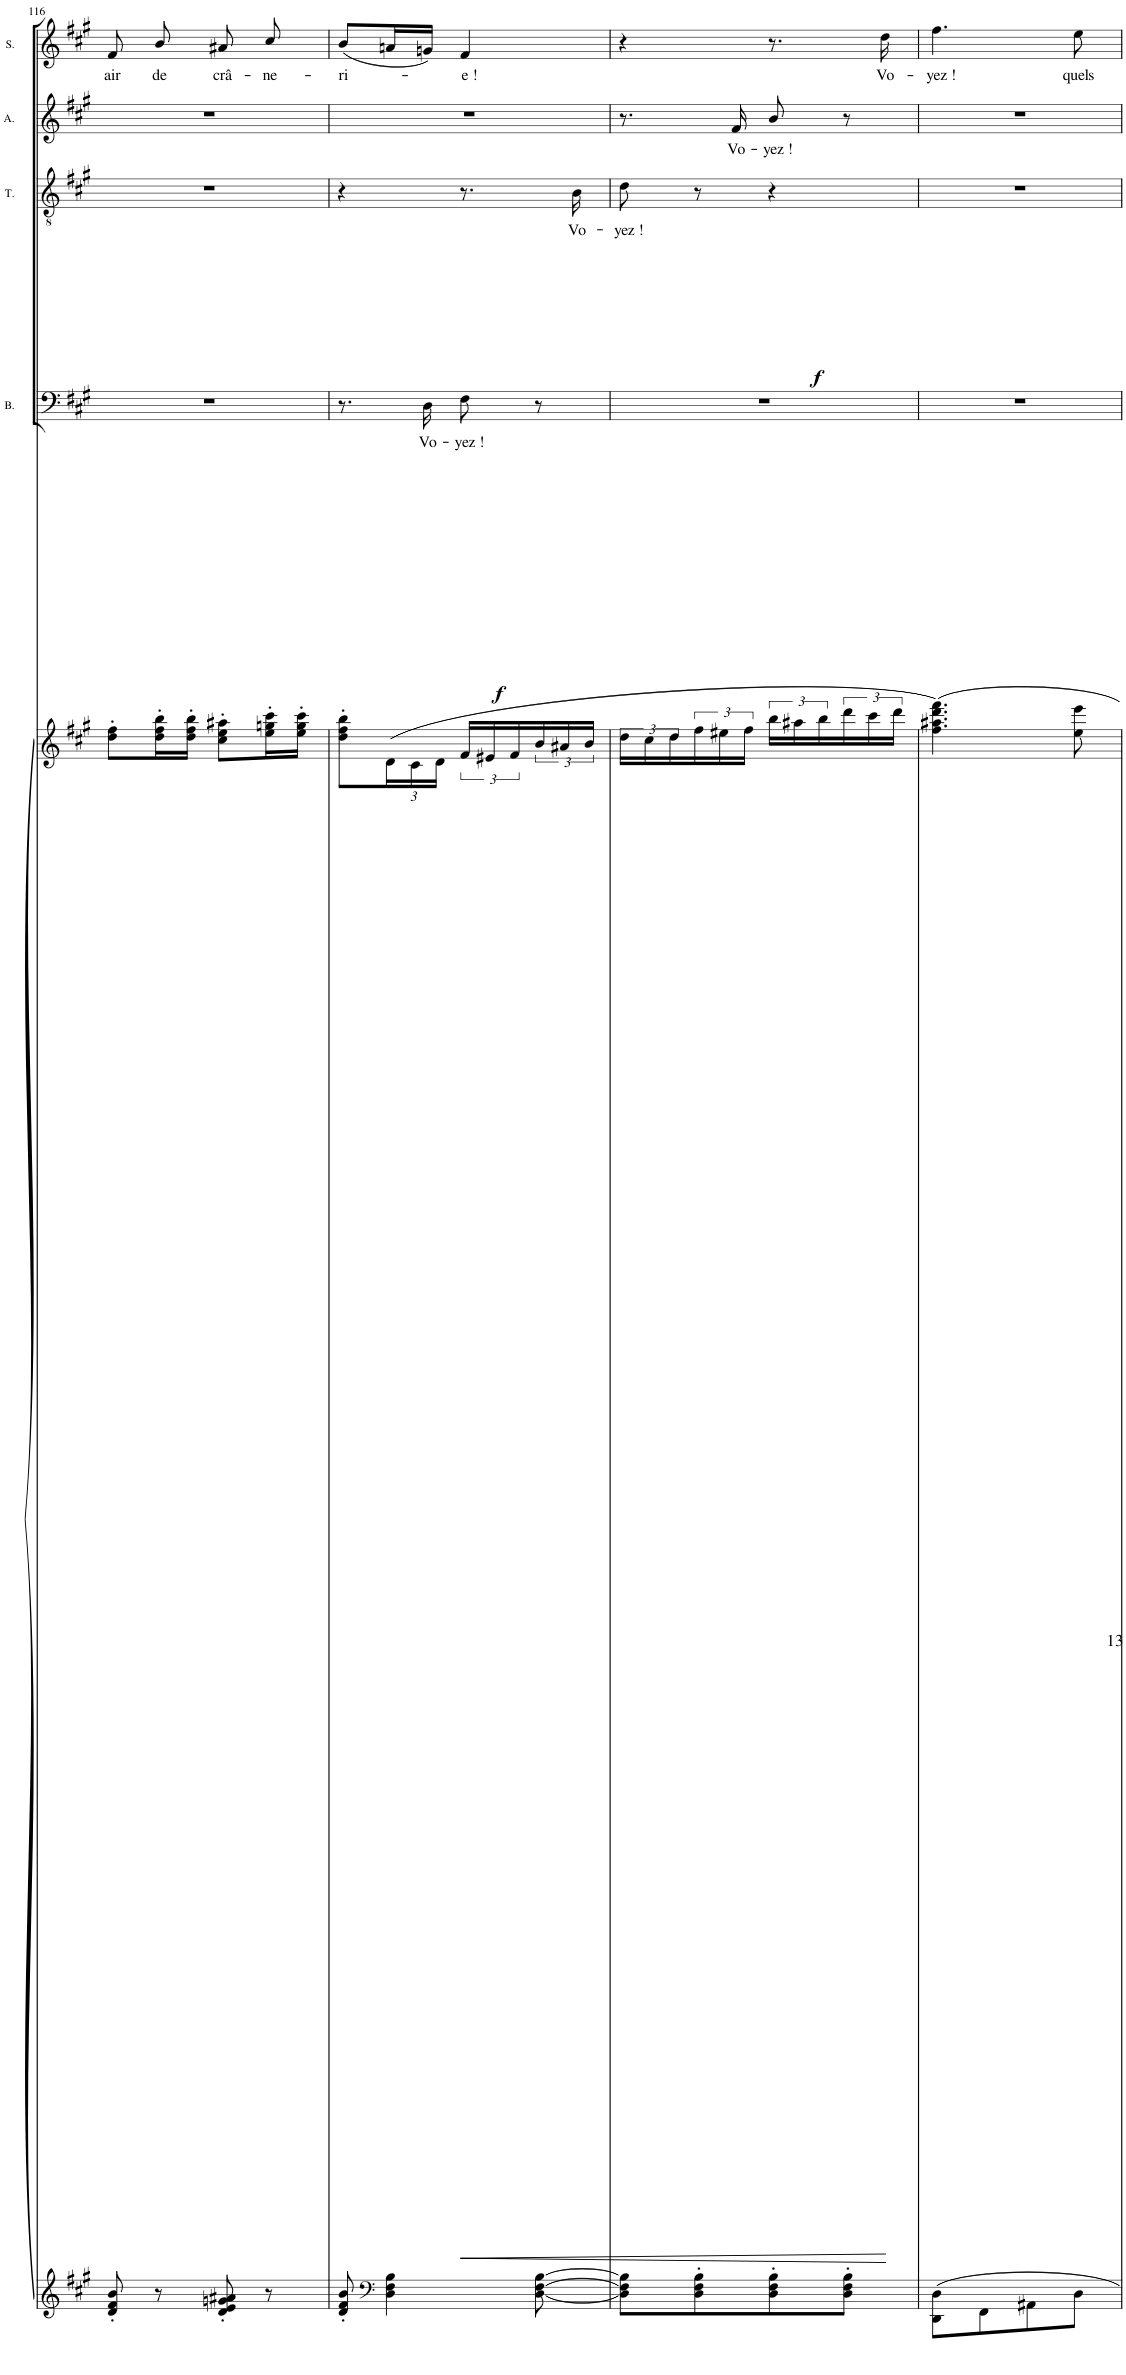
**kern	**kern	**dynam	**kern	**text	**dynam	**kern	**text	**dynam	**kern	**text	**kern	**text
*part5	*part5	*part5	*part4	*part4	*part4	*part3	*part3	*part3	*part2	*part2	*part1	*part1
*staff6	*staff5	*staff5/6	*staff4	*staff4	*staff4	*staff3	*staff3	*staff3	*staff2	*staff2	*staff1	*staff1
*I"Piano	*	*	*I"BASSES	*	*	*I"TENORS.	*	*	*I"ALTI.	*	*I"SOPRANI	*
*I'Pno	*	*	*I'B.	*	*	*I'T.	*	*	*I'A.	*	*I'S.	*
!!LO:PB:g=z
*clefG2	*clefG2	*	*clefF4	*	*	*clefGv2	*	*	*clefG2	*	*clefG2	*
*k[f#c#g#]	*k[f#c#g#]	*	*k[f#c#g#]	*	*	*k[f#c#g#]	*	*	*k[f#c#g#]	*	*k[f#c#g#]	*
*M2/4	*M2/4	*	*M2/4	*	*	*M2/4	*	*	*M2/4	*	*M2/4	*
=116	=116	=116	=116	=116	=116	=116	=116	=116	=116	=116	=116	=116
!	!	!	!	!	!	!	!	!	!	!	!	!LO:LY:b
8d/' 8f#/' 8b/'	8dd\' 8ff#\'L	.	2r	.	.	2r	.	.	2r	.	8f#/	air
!	!	!	!	!	!	!	!	!	!	!	!	!LO:LY:b
8r	16dd\' 16ff#\' 16bb\'L	.	.	.	.	.	.	.	.	.	8b/	de
.	16dd\' 16ff#\' 16bb\'JJ	.	.	.	.	.	.	.	.	.	.	.
!	!	!	!	!	!	!	!	!	!	!	!	!LO:LY:b
8d/' 8e/' 8gn/' 8a#X/'	8cc#\' 8ee\' 8aa#X\'L	.	.	.	.	.	.	.	.	.	8a#X/	crâ-
!	!	!	!	!	!	!	!	!	!	!	!	!LO:LY:b
8r	16ee\' 16ggn\' 16ccc#\'L	.	.	.	.	.	.	.	.	.	8cc#/	-ne-
.	16ee\' 16gg\' 16ccc#\'JJ	.	.	.	.	.	.	.	.	.	.	.
=117	=117	=117	=117	=117	=117	=117	=117	=117	=117	=117	=117	=117
!	!	!	!	!	!	!	!	!	!	!	!	!LO:LY:b
8d/' 8f#/' 8b/'	8dd\' 8ff#\' 8bb\'L	.	8.r	.	.	4r	.	.	2r	.	(8b/L	-ri-
*clefF4	*	*	*	*	*	*	*	*	*	*	*	*
*	*Xbrackettup	*	*	*	*	*	*	*	*	*	*	*
4D\ 4F#\ 4B\	(24d\L	.	.	.	.	.	.	.	.	.	16an/L	.
.	24c#\	.	.	.	.	.	.	.	.	.	.	.
!	!	!	!	!LO:LY:b	!LO:DY:b	!	!	!	!	!	!	!
.	.	.	16D\	Vo-	f	.	.	.	.	.	16gn/JJ)	.
.	24d\JJ	.	.	.	.	.	.	.	.	.	.	.
*	*brackettup	*	*	*	*	*	*	*	*	*	*	*
!	!	!LO:HP:b	!	!LO:LY:b	!	!	!	!	!	!	!	!LO:LY:b
.	24f#/LL	<	8F#\	-yez !	.	8.r	.	.	.	.	4f#/	-e !
.	24e#X/	.	.	.	.	.	.	.	.	.	.	.
.	24f#/	.	.	.	.	.	.	.	.	.	.	.
[8D\ [8F#\ [8B\	24b/	.	8r	.	.	.	.	.	.	.	.	.
.	24a#X/	.	.	.	.	.	.	.	.	.	.	.
!	!	!	!	!	!	!	!LO:LY:b	!LO:DY:b	!	!	!	!
.	.	.	.	.	.	16B\	Vo-	f	.	.	.	.
.	24b/JJ	.	.	.	.	.	.	.	.	.	.	.
=118	=118	=118	=118	=118	=118	=118	=118	=118	=118	=118	=118	=118
!	!	!	!	!	!	!	!LO:LY:b	!	!	!	!	!
8D\] 8F#\] 8B\]L	24dd\LL	.	2r	.	.	8d\	-yez !	.	8.r	.	4r	.
.	24cc#\	.	.	.	.	.	.	.	.	.	.	.
.	24dd\	.	.	.	.	.	.	.	.	.	.	.
8D\' 8F#\' 8B\'	24ff#\	.	.	.	.	8r	.	.	.	.	.	.
.	24ee#X\	.	.	.	.	.	.	.	.	.	.	.
!	!	!	!	!	!	!	!	!	!	!LO:LY:b	!	!
.	.	.	.	.	.	.	.	.	16f#/	Vo-	.	.
.	24ff#\JJ	.	.	.	.	.	.	.	.	.	.	.
!	!	!	!	!	!	!	!	!	!	!LO:LY:b	!	!
8D\' 8F#\' 8B\'	24bb\LL	.	.	.	.	4r	.	.	8b/	-yez !	8.r	.
.	24aa#X\	.	.	.	.	.	.	.	.	.	.	.
.	24bb\	.	.	.	.	.	.	.	.	.	.	.
8D\' 8F#\' 8B\'J	24ddd\	.	.	.	.	.	.	.	8r	.	.	.
.	24ccc#\	.	.	.	.	.	.	.	.	.	.	.
!	!	!	!	!	!	!	!	!	!	!	!	!LO:LY:b
.	.	.	.	.	.	.	.	.	.	.	16dd\	Vo-
.	24ddd\JJ	[	.	.	.	.	.	.	.	.	.	.
=119	=119	=119	=119	=119	=119	=119	=119	=119	=119	=119	=119	=119
!	!	!LO:DY:b=2	!	!	!	!	!	!	!	!	!	!LO:LY:b
8DD\ 8D\L	4.ff#\ 4.aa#X\ 4.ddd\ 4.fff#\)	p	2r	.	.	2r	.	.	2r	.	4.ff#\	-yez !
8FF#\	.	.	.	.	.	.	.	.	.	.	.	.
8AA#X\	.	.	.	.	.	.	.	.	.	.	.	.
!	!	!	!	!	!	!	!	!	!	!	!	!LO:LY:b
8D\J	8ee\ 8eee\	.	.	.	.	.	.	.	.	.	8ee\	quels
=	=	=	=	=	=	=	=	=	=	=	=	=
*-	*-	*-	*-	*-	*-	*-	*-	*-	*-	*-	*-	*-
